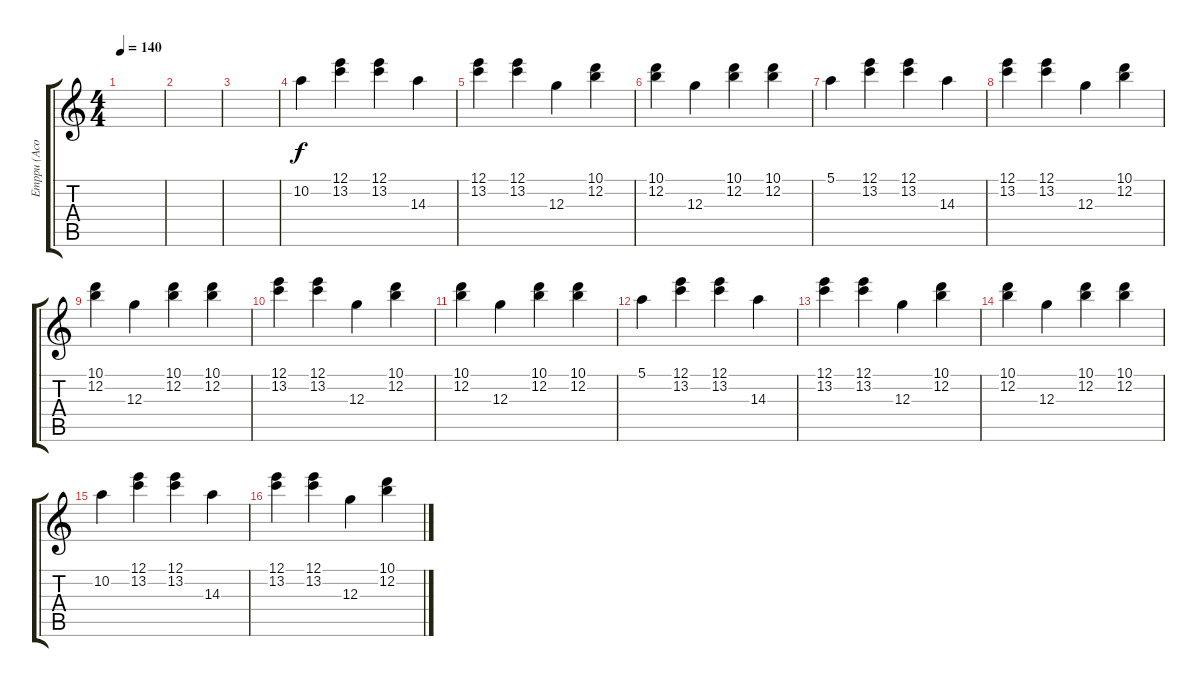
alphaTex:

\track ("Emppu (Acoustic)" "Emppu (Aco") {instrument acousticguitarsteel}
\staff {score tabs}
\tuning (E4 B3 G3 D3 A2 E2) {hide}
\ts (4 4)
\tempo 140
\clef g2
\ks c
|
|
|
10.2.4 (12.1 13.2).4 (12.1 13.2).4 14.3.4 |
(12.1 13.2).4 (12.1 13.2).4 12.3.4 (10.1 12.2).4 |
(10.1 12.2).4 12.3.4 (10.1 12.2).4 (10.1 12.2).4 |
5.1.4 (12.1 13.2).4 (12.1 13.2).4 14.3.4 |
(12.1 13.2).4 (12.1 13.2).4 12.3.4 (10.1 12.2).4 |
(10.1 12.2).4 12.3.4 (10.1 12.2).4 (10.1 12.2).4 |
(12.1 13.2).4 (12.1 13.2).4 12.3.4 (10.1 12.2).4 |
(10.1 12.2).4 12.3.4 (10.1 12.2).4 (10.1 12.2).4 |
5.1.4 (12.1 13.2).4 (12.1 13.2).4 14.3.4 |
(12.1 13.2).4 (12.1 13.2).4 12.3.4 (10.1 12.2).4 |
(10.1 12.2).4 12.3.4 (10.1 12.2).4 (10.1 12.2).4 |
10.2.4 (12.1 13.2).4 (12.1 13.2).4 14.3.4 |
(12.1 13.2).4 (12.1 13.2).4 12.3.4 (10.1 12.2).4
